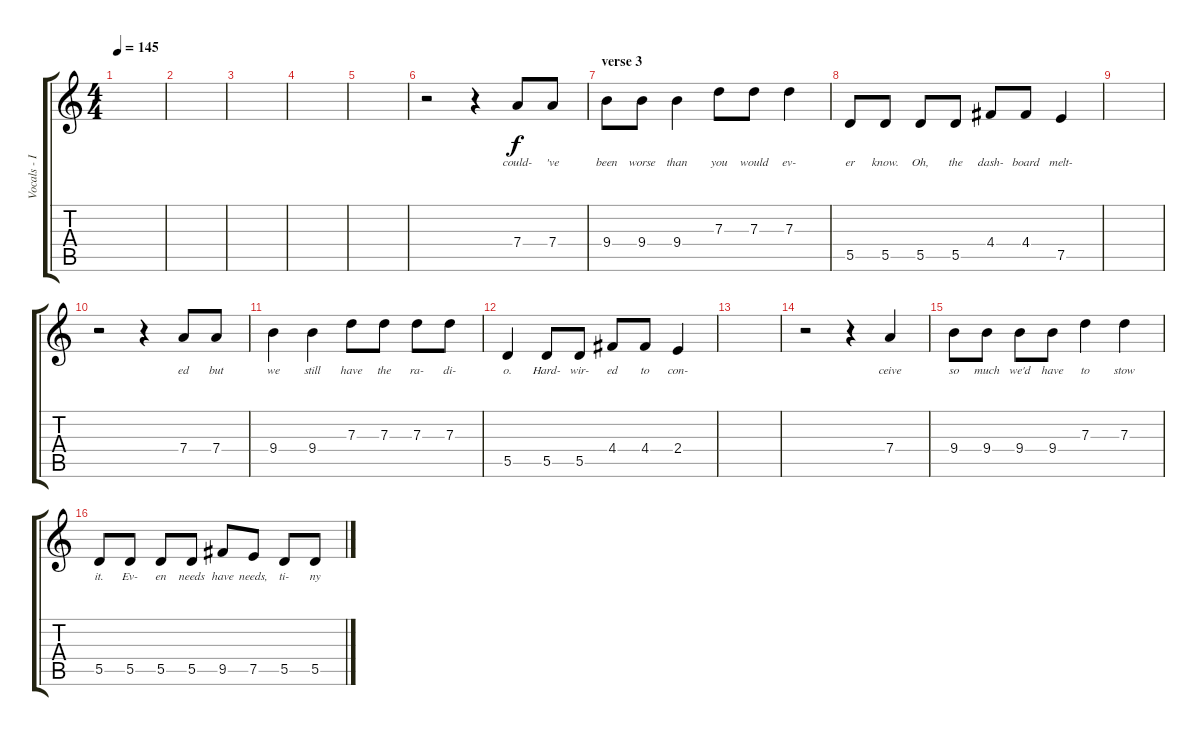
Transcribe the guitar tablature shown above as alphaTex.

\track ("Vocals - Isaac Brock" "Vocals - I") {instrument electricguitarjazz}
\staff {score tabs}
\tuning (E4 B3 G3 D3 A2 E2) {hide}
\ts (4 4)
\tempo 145
\clef g2
\ks c
|
|
|
|
|
r.2 r.4 7.4.8{lyrics (0 "could-") lyrics (1 "") lyrics (2 "") lyrics (3 "") lyrics (4 "")} 7.4.8{lyrics (0 "'ve") lyrics (1 "") lyrics (2 "") lyrics (3 "") lyrics (4 "")} |
\section ("" "verse 3")
9.4.8{lyrics (0 "been") lyrics (1 "") lyrics (2 "") lyrics (3 "") lyrics (4 "")} 9.4.8{lyrics (0 "worse") lyrics (1 "") lyrics (2 "") lyrics (3 "") lyrics (4 "")} 9.4.4{lyrics (0 "than") lyrics (1 "") lyrics (2 "") lyrics (3 "") lyrics (4 "")} 7.3.8{lyrics (0 "you") lyrics (1 "") lyrics (2 "") lyrics (3 "") lyrics (4 "")} 7.3.8{lyrics (0 "would") lyrics (1 "") lyrics (2 "") lyrics (3 "") lyrics (4 "")} 7.3.4{lyrics (0 "ev-") lyrics (1 "") lyrics (2 "") lyrics (3 "") lyrics (4 "")} |
5.5.8{lyrics (0 "er") lyrics (1 "") lyrics (2 "") lyrics (3 "") lyrics (4 "")} 5.5.8{lyrics (0 "know.") lyrics (1 "") lyrics (2 "") lyrics (3 "") lyrics (4 "")} 5.5.8{lyrics (0 "Oh,") lyrics (1 "") lyrics (2 "") lyrics (3 "") lyrics (4 "")} 5.5.8{lyrics (0 "the") lyrics (1 "") lyrics (2 "") lyrics (3 "") lyrics (4 "")} 4.4.8{lyrics (0 "dash-") lyrics (1 "") lyrics (2 "") lyrics (3 "") lyrics (4 "")} 4.4.8{lyrics (0 "board") lyrics (1 "") lyrics (2 "") lyrics (3 "") lyrics (4 "")} 7.5.4{lyrics (0 "melt-") lyrics (1 "") lyrics (2 "") lyrics (3 "") lyrics (4 "")} |
|
r.2 r.4 7.4.8{lyrics (0 "ed") lyrics (1 "") lyrics (2 "") lyrics (3 "") lyrics (4 "")} 7.4.8{lyrics (0 "but") lyrics (1 "") lyrics (2 "") lyrics (3 "") lyrics (4 "")} |
9.4.4{lyrics (0 "we") lyrics (1 "") lyrics (2 "") lyrics (3 "") lyrics (4 "")} 9.4.4{lyrics (0 "still") lyrics (1 "") lyrics (2 "") lyrics (3 "") lyrics (4 "")} 7.3.8{lyrics (0 "have") lyrics (1 "") lyrics (2 "") lyrics (3 "") lyrics (4 "")} 7.3.8{lyrics (0 "the") lyrics (1 "") lyrics (2 "") lyrics (3 "") lyrics (4 "")} 7.3.8{lyrics (0 "ra-") lyrics (1 "") lyrics (2 "") lyrics (3 "") lyrics (4 "")} 7.3.8{lyrics (0 "di-") lyrics (1 "") lyrics (2 "") lyrics (3 "") lyrics (4 "")} |
5.5.4{lyrics (0 "o.") lyrics (1 "") lyrics (2 "") lyrics (3 "") lyrics (4 "")} 5.5.8{lyrics (0 "Hard-") lyrics (1 "") lyrics (2 "") lyrics (3 "") lyrics (4 "")} 5.5.8{lyrics (0 "wir-") lyrics (1 "") lyrics (2 "") lyrics (3 "") lyrics (4 "")} 4.4.8{lyrics (0 "ed") lyrics (1 "") lyrics (2 "") lyrics (3 "") lyrics (4 "")} 4.4.8{lyrics (0 "to") lyrics (1 "") lyrics (2 "") lyrics (3 "") lyrics (4 "")} 2.4.4{lyrics (0 "con-") lyrics (1 "") lyrics (2 "") lyrics (3 "") lyrics (4 "")} |
|
r.2 r.4 7.4.4{lyrics (0 "ceive") lyrics (1 "") lyrics (2 "") lyrics (3 "") lyrics (4 "")} |
9.4.8{lyrics (0 "so") lyrics (1 "") lyrics (2 "") lyrics (3 "") lyrics (4 "")} 9.4.8{lyrics (0 "much") lyrics (1 "") lyrics (2 "") lyrics (3 "") lyrics (4 "")} 9.4.8{lyrics (0 "we'd") lyrics (1 "") lyrics (2 "") lyrics (3 "") lyrics (4 "")} 9.4.8{lyrics (0 "have") lyrics (1 "") lyrics (2 "") lyrics (3 "") lyrics (4 "")} 7.3.4{lyrics (0 "to") lyrics (1 "") lyrics (2 "") lyrics (3 "") lyrics (4 "")} 7.3.4{lyrics (0 "stow") lyrics (1 "") lyrics (2 "") lyrics (3 "") lyrics (4 "")} |
5.5.8{lyrics (0 "it.") lyrics (1 "") lyrics (2 "") lyrics (3 "") lyrics (4 "")} 5.5.8{lyrics (0 "Ev-") lyrics (1 "") lyrics (2 "") lyrics (3 "") lyrics (4 "")} 5.5.8{lyrics (0 "en") lyrics (1 "") lyrics (2 "") lyrics (3 "") lyrics (4 "")} 5.5.8{lyrics (0 "needs") lyrics (1 "") lyrics (2 "") lyrics (3 "") lyrics (4 "")} 9.5.8{lyrics (0 "have") lyrics (1 "") lyrics (2 "") lyrics (3 "") lyrics (4 "")} 7.5.8{lyrics (0 "needs,") lyrics (1 "") lyrics (2 "") lyrics (3 "") lyrics (4 "")} 5.5.8{lyrics (0 "ti-") lyrics (1 "") lyrics (2 "") lyrics (3 "") lyrics (4 "")} 5.5.8{lyrics (0 "ny") lyrics (1 "") lyrics (2 "") lyrics (3 "") lyrics (4 "")}
